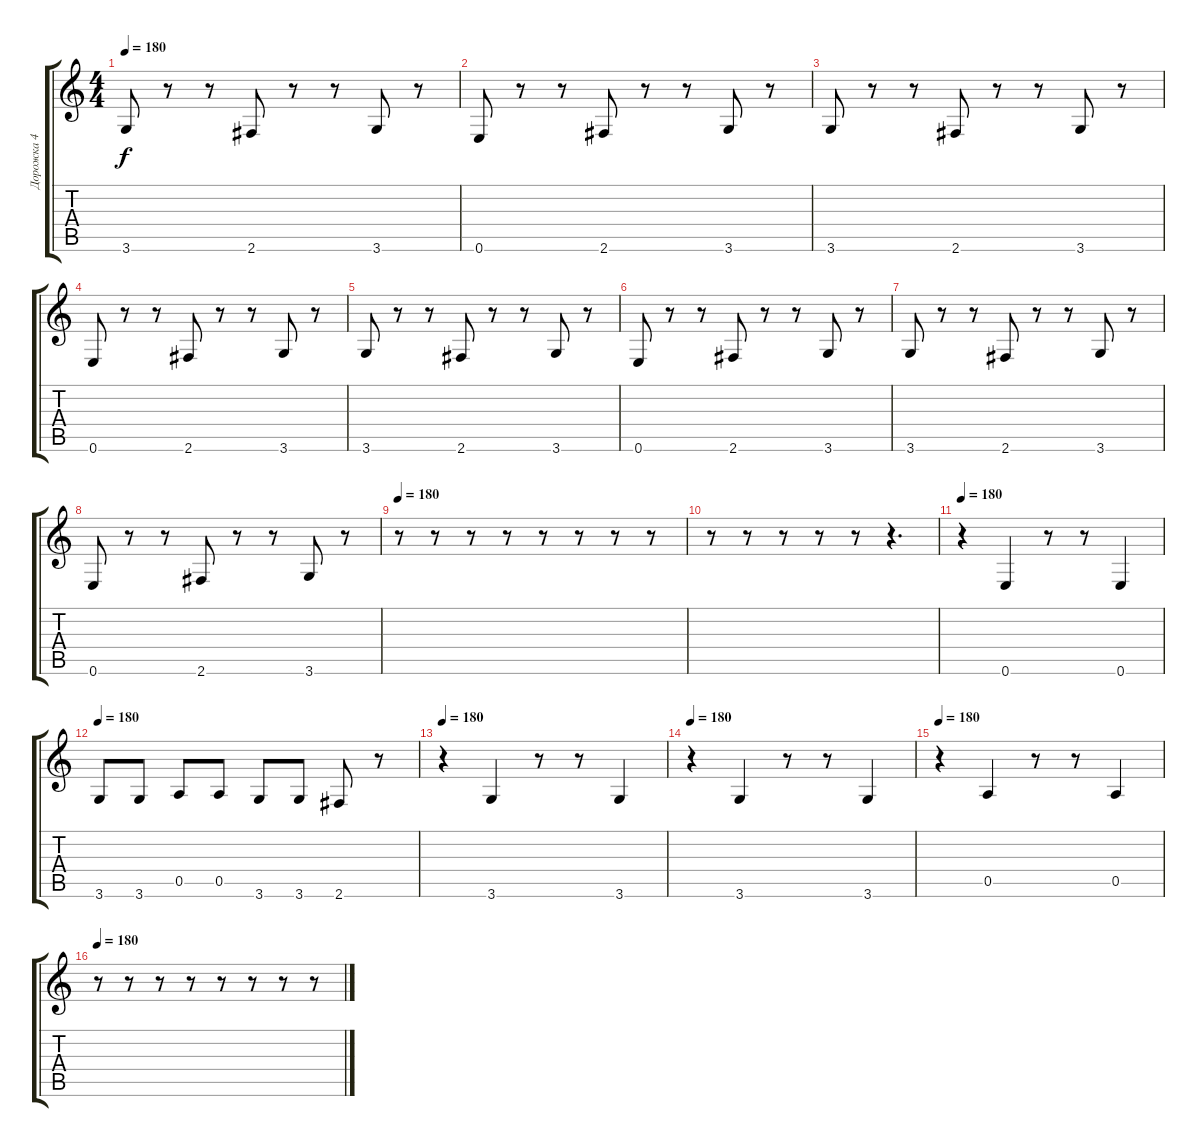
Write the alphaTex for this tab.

\track ("Дорожка 4" "Дорожка 4") {instrument electricbasspick}
\staff {score tabs}
\tuning (E4 B3 G3 D3 A2 E2) {hide}
\ts (4 4)
\tempo 180
\clef g2
\ks c
3.6.8{dy f} r.8 r.8 2.6.8 r.8 r.8 3.6.8 r.8 |
0.6.8 r.8 r.8 2.6.8 r.8 r.8 3.6.8 r.8 |
3.6.8 r.8 r.8 2.6.8 r.8 r.8 3.6.8 r.8 |
0.6.8 r.8 r.8 2.6.8 r.8 r.8 3.6.8 r.8 |
3.6.8 r.8 r.8 2.6.8 r.8 r.8 3.6.8 r.8 |
0.6.8 r.8 r.8 2.6.8 r.8 r.8 3.6.8 r.8 |
3.6.8 r.8 r.8 2.6.8 r.8 r.8 3.6.8 r.8 |
0.6.8 r.8 r.8 2.6.8 r.8 r.8 3.6.8 r.8 |
\tempo 180
r.8 r.8 r.8 r.8 r.8 r.8 r.8 r.8 |
r.8 r.8 r.8 r.8 r.8 r.4{d} |
\tempo 180
r.4 0.6.4 r.8 r.8 0.6.4 |
\tempo 180
3.6.8 3.6.8 0.5.8 0.5.8 3.6.8 3.6.8 2.6.8 r.8 |
\tempo 180
r.4 3.6.4 r.8 r.8 3.6.4 |
\tempo 180
r.4 3.6.4 r.8 r.8 3.6.4 |
\tempo 180
r.4 0.5.4 r.8 r.8 0.5.4 |
\tempo 180
r.8 r.8 r.8 r.8 r.8 r.8 r.8 r.8
